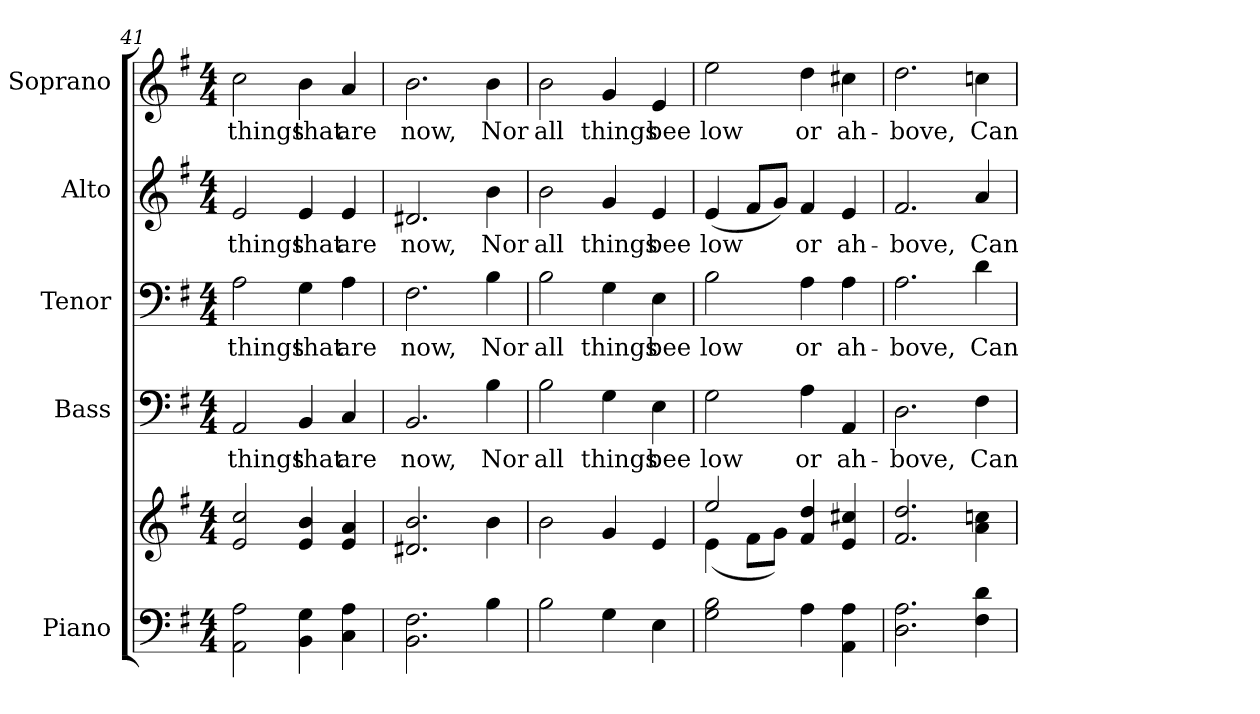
**kern	**kern	**kern	**text	**kern	**text	**kern	**text	**kern	**text
*part5	*part5	*part4	*part4	*part3	*part3	*part2	*part2	*part1	*part1
*staff6	*staff5	*staff4	*staff4	*staff3	*staff3	*staff2	*staff2	*staff1	*staff1
*I"Piano	*	*I"Bass	*	*I"Tenor	*	*I"Alto	*	*I"Soprano	*
*I'Pno.	*	*I'B.	*	*I'T.	*	*I'A.	*	*I'S.	*
!!LO:PB:g=z
*clefF4	*clefG2	*clefF4	*	*clefF4	*	*clefG2	*	*clefG2	*
*k[f#]	*k[f#]	*k[f#]	*	*k[f#]	*	*k[f#]	*	*k[f#]	*
*G:	*G:	*G:	*	*G:	*	*G:	*	*G:	*
*M4/4	*M4/4	*M4/4	*	*M4/4	*	*M4/4	*	*M4/4	*
=41	=41	=41	=41	=41	=41	=41	=41	=41	=41
!	!	!	!LO:LY:b:color=#000000	!	!	!	!	!	!
!	!	!	!	!	!LO:LY:b:color=#000000	!	!	!	!
!	!	!	!	!	!	!	!LO:LY:b:color=#000000	!	!
!	!	!	!	!	!	!	!	!	!LO:LY:b:color=#000000
2AAi\ 2Ai	2ei/ 2cci	2AAi/	things	2Ai\	things	2ei/	things	2cci\	things
!	!	!	!LO:LY:b:color=#000000	!	!	!	!	!	!
!	!	!	!	!	!LO:LY:b:color=#000000	!	!	!	!
!	!	!	!	!	!	!	!LO:LY:b:color=#000000	!	!
!	!	!	!	!	!	!	!	!	!LO:LY:b:color=#000000
4BBi\ 4Gi	4ei/ 4bi	4BBi/	that	4Gi\	that	4ei/	that	4bi\	that
!	!	!	!LO:LY:b:color=#000000	!	!	!	!	!	!
!	!	!	!	!	!LO:LY:b:color=#000000	!	!	!	!
!	!	!	!	!	!	!	!LO:LY:b:color=#000000	!	!
!	!	!	!	!	!	!	!	!	!LO:LY:b:color=#000000
4Ci\ 4Ai	4ei/ 4ai	4Ci/	are	4Ai\	are	4ei/	are	4ai/	are
=42	=42	=42	=42	=42	=42	=42	=42	=42	=42
!	!	!	!LO:LY:b:color=#000000	!	!	!	!	!	!
!	!	!	!	!	!LO:LY:b:color=#000000	!	!	!	!
!	!	!	!	!	!	!	!LO:LY:b:color=#000000	!	!
!	!	!	!	!	!	!	!	!	!LO:LY:b:color=#000000
2.BBi\ 2.F#i	2.d#Xi/ 2.bi	2.BBi/	now,	2.F#i\	now,	2.d#Xi/	now,	2.bi\	now,
!	!	!	!LO:LY:b:color=#000000	!	!	!	!	!	!
!	!	!	!	!	!LO:LY:b:color=#000000	!	!	!	!
!	!	!	!	!	!	!	!LO:LY:b:color=#000000	!	!
!	!	!	!	!	!	!	!	!	!LO:LY:b:color=#000000
4Bi\	4bi\	4Bi\	Nor	4Bi\	Nor	4bi\	Nor	4bi\	Nor
=43	=43	=43	=43	=43	=43	=43	=43	=43	=43
!	!	!	!LO:LY:b:color=#000000	!	!	!	!	!	!
!	!	!	!	!	!LO:LY:b:color=#000000	!	!	!	!
!	!	!	!	!	!	!	!LO:LY:b:color=#000000	!	!
!	!	!	!	!	!	!	!	!	!LO:LY:b:color=#000000
2Bi\	2bi\	2Bi\	all	2Bi\	all	2bi\	all	2bi\	all
!	!	!	!LO:LY:b:color=#000000	!	!	!	!	!	!
!	!	!	!	!	!LO:LY:b:color=#000000	!	!	!	!
!	!	!	!	!	!	!	!LO:LY:b:color=#000000	!	!
!	!	!	!	!	!	!	!	!	!LO:LY:b:color=#000000
4Gi\	4gi/	4Gi\	things	4Gi\	things	4gi/	things	4gi/	things
!	!	!	!LO:LY:b:color=#000000	!	!	!	!	!	!
!	!	!	!	!	!LO:LY:b:color=#000000	!	!	!	!
!	!	!	!	!	!	!	!LO:LY:b:color=#000000	!	!
!	!	!	!	!	!	!	!	!	!LO:LY:b:color=#000000
4Ei\	4ei/	4Ei\	bee	4Ei\	bee	4ei/	bee	4ei/	bee
!!LO:PB:g=z
=44	=44	=44	=44	=44	=44	=44	=44	=44	=44
*	*^	*	*	*	*	*	*	*	*
!	!	!	!	!LO:LY:b:color=#000000	!	!	!	!	!	!
!	!	!	!	!	!	!LO:LY:b:color=#000000	!	!	!	!
!	!	!	!	!	!	!	!	!LO:LY:b:color=#000000	!	!
!	!	!	!	!	!	!	!	!	!	!LO:LY:b:color=#000000
2Gi\ 2Bi	2eei/	(4ei\	2Gi\	low	2Bi\	low	(4ei/	low	2eei\	low
.	.	8f#i\L	.	.	.	.	8f#i/L	.	.	.
.	.	8gi\J)	.	.	.	.	8gi/J)	.	.	.
!	!	!	!	!LO:LY:b:color=#000000	!	!	!	!	!	!
!	!	!	!	!	!	!LO:LY:b:color=#000000	!	!	!	!
!	!	!	!	!	!	!	!	!LO:LY:b:color=#000000	!	!
!	!	!	!	!	!	!	!	!	!	!LO:LY:b:color=#000000
4Ai\	4f#i/ 4ddi	2ryy	4Ai\	or	4Ai\	or	4f#i/	or	4ddi\	or
!	!	!	!	!LO:LY:b:color=#000000	!	!	!	!	!	!
!	!	!	!	!	!	!LO:LY:b:color=#000000	!	!	!	!
!	!	!	!	!	!	!	!	!LO:LY:b:color=#000000	!	!
!	!	!	!	!	!	!	!	!	!	!LO:LY:b:color=#000000
4AAi\ 4Ai	4ei/ 4cc#Xi	.	4AAi/	ah-	4Ai\	ah-	4ei/	ah-	4cc#Xi\	ah-
*	*v	*v	*	*	*	*	*	*	*	*
=45	=45	=45	=45	=45	=45	=45	=45	=45	=45
!	!	!	!LO:LY:b:color=#000000	!	!	!	!	!	!
!	!	!	!	!	!LO:LY:b:color=#000000	!	!	!	!
!	!	!	!	!	!	!	!LO:LY:b:color=#000000	!	!
!	!	!	!	!	!	!	!	!	!LO:LY:b:color=#000000
2.Di\ 2.Ai	2.f#i/ 2.ddi	2.Di\	-bove,	2.Ai\	-bove,	2.f#i/	-bove,	2.ddi\	-bove,
!	!	!	!LO:LY:b:color=#000000	!	!	!	!	!	!
!	!	!	!	!	!LO:LY:b:color=#000000	!	!	!	!
!	!	!	!	!	!	!	!LO:LY:b:color=#000000	!	!
!	!	!	!	!	!	!	!	!	!LO:LY:b:color=#000000
4F#i\ 4di	4ai\ 4ccni	4F#i\	Can	4di\	Can	4ai/	Can	4ccni\	Can
=	=	=	=	=	=	=	=	=	=
*-	*-	*-	*-	*-	*-	*-	*-	*-	*-
